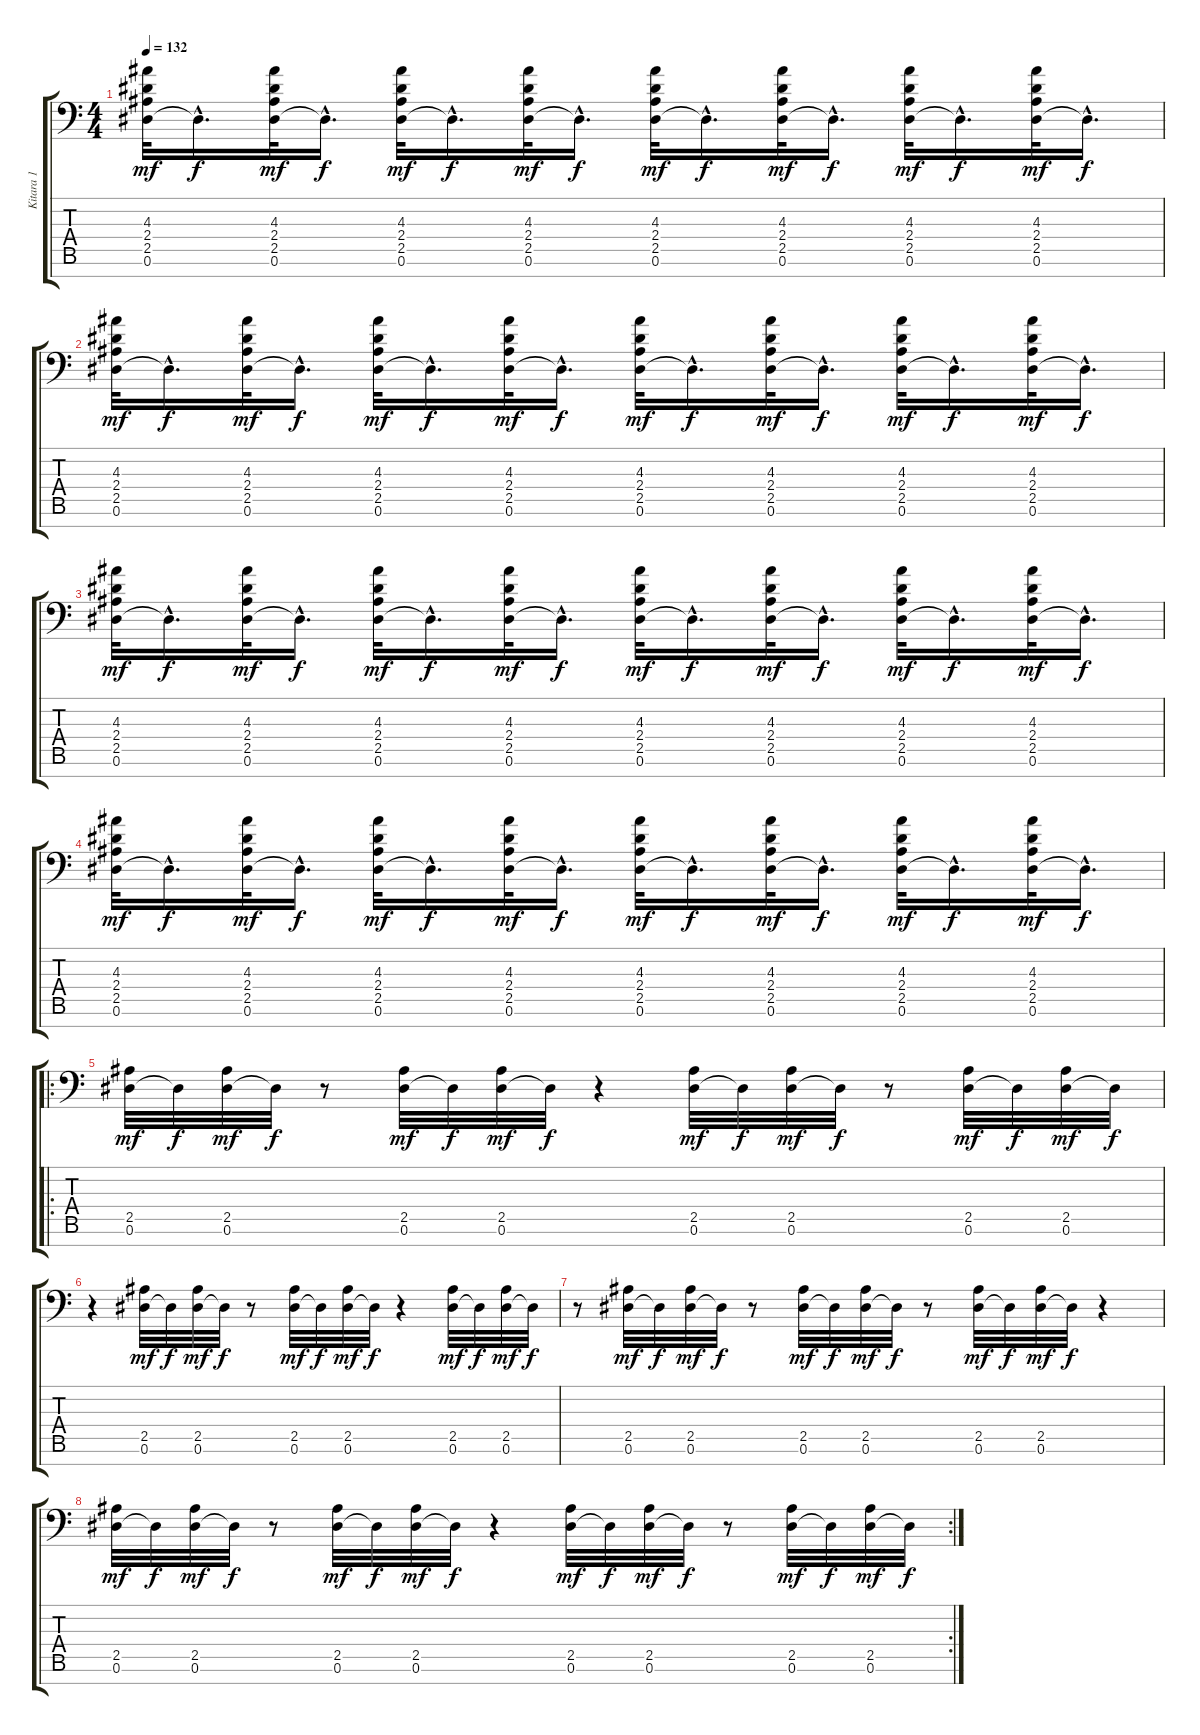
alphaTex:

\track ("Kitara 1" "Kitara 1") {instrument distortionguitar}
\staff {score tabs}
\tuning (Eb4 Bb3 Gb3 Db3 Ab2 Eb2 Bb1) {hide}
\ts (4 4)
\tempo 132
\clef f4
\ks c
(4.3 2.4 2.5 0.6).32{dy mf} 0.6{hac t}.16{d dy f} (4.3 2.4 2.5 0.6).32{dy mf} 0.6{hac t}.16{d dy f} (4.3 2.4 2.5 0.6).32{dy mf} 0.6{hac t}.16{d dy f} (4.3 2.4 2.5 0.6).32{dy mf} 0.6{hac t}.16{d dy f} (4.3 2.4 2.5 0.6).32{dy mf} 0.6{hac t}.16{d dy f} (4.3 2.4 2.5 0.6).32{dy mf} 0.6{hac t}.16{d dy f} (4.3 2.4 2.5 0.6).32{dy mf} 0.6{hac t}.16{d dy f} (4.3 2.4 2.5 0.6).32{dy mf} 0.6{hac t}.16{d dy f} |
(4.3 2.4 2.5 0.6).32{dy mf} 0.6{hac t}.16{d dy f} (4.3 2.4 2.5 0.6).32{dy mf} 0.6{hac t}.16{d dy f} (4.3 2.4 2.5 0.6).32{dy mf} 0.6{hac t}.16{d dy f} (4.3 2.4 2.5 0.6).32{dy mf} 0.6{hac t}.16{d dy f} (4.3 2.4 2.5 0.6).32{dy mf} 0.6{hac t}.16{d dy f} (4.3 2.4 2.5 0.6).32{dy mf} 0.6{hac t}.16{d dy f} (4.3 2.4 2.5 0.6).32{dy mf} 0.6{hac t}.16{d dy f} (4.3 2.4 2.5 0.6).32{dy mf} 0.6{hac t}.16{d dy f} |
(4.3 2.4 2.5 0.6).32{dy mf} 0.6{hac t}.16{d dy f} (4.3 2.4 2.5 0.6).32{dy mf} 0.6{hac t}.16{d dy f} (4.3 2.4 2.5 0.6).32{dy mf} 0.6{hac t}.16{d dy f} (4.3 2.4 2.5 0.6).32{dy mf} 0.6{hac t}.16{d dy f} (4.3 2.4 2.5 0.6).32{dy mf} 0.6{hac t}.16{d dy f} (4.3 2.4 2.5 0.6).32{dy mf} 0.6{hac t}.16{d dy f} (4.3 2.4 2.5 0.6).32{dy mf} 0.6{hac t}.16{d dy f} (4.3 2.4 2.5 0.6).32{dy mf} 0.6{hac t}.16{d dy f} |
(4.3 2.4 2.5 0.6).32{dy mf} 0.6{hac t}.16{d dy f} (4.3 2.4 2.5 0.6).32{dy mf} 0.6{hac t}.16{d dy f} (4.3 2.4 2.5 0.6).32{dy mf} 0.6{hac t}.16{d dy f} (4.3 2.4 2.5 0.6).32{dy mf} 0.6{hac t}.16{d dy f} (4.3 2.4 2.5 0.6).32{dy mf} 0.6{hac t}.16{d dy f} (4.3 2.4 2.5 0.6).32{dy mf} 0.6{hac t}.16{d dy f} (4.3 2.4 2.5 0.6).32{dy mf} 0.6{hac t}.16{d dy f} (4.3 2.4 2.5 0.6).32{dy mf} 0.6{hac t}.16{d dy f} |
\ro
(2.5 0.6).32{dy mf} 0.6{t}.32{dy f} (2.5 0.6).32{dy mf} 0.6{t}.32{dy f} r.8 (2.5 0.6).32{dy mf} 0.6{t}.32{dy f} (2.5 0.6).32{dy mf} 0.6{t}.32{dy f} r.4 (2.5 0.6).32{dy mf} 0.6{t}.32{dy f} (2.5 0.6).32{dy mf} 0.6{t}.32{dy f} r.8 (2.5 0.6).32{dy mf} 0.6{t}.32{dy f} (2.5 0.6).32{dy mf} 0.6{t}.32{dy f} |
r.4 (2.5 0.6).32{dy mf} 0.6{t}.32{dy f} (2.5 0.6).32{dy mf} 0.6{t}.32{dy f} r.8 (2.5 0.6).32{dy mf} 0.6{t}.32{dy f} (2.5 0.6).32{dy mf} 0.6{t}.32{dy f} r.4 (2.5 0.6).32{dy mf} 0.6{t}.32{dy f} (2.5 0.6).32{dy mf} 0.6{t}.32{dy f} |
r.8 (2.5 0.6).32{dy mf} 0.6{t}.32{dy f} (2.5 0.6).32{dy mf} 0.6{t}.32{dy f} r.8 (2.5 0.6).32{dy mf} 0.6{t}.32{dy f} (2.5 0.6).32{dy mf} 0.6{t}.32{dy f} r.8 (2.5 0.6).32{dy mf} 0.6{t}.32{dy f} (2.5 0.6).32{dy mf} 0.6{t}.32{dy f} r.4 |
\rc 2
(2.5 0.6).32{dy mf} 0.6{t}.32{dy f} (2.5 0.6).32{dy mf} 0.6{t}.32{dy f} r.8 (2.5 0.6).32{dy mf} 0.6{t}.32{dy f} (2.5 0.6).32{dy mf} 0.6{t}.32{dy f} r.4 (2.5 0.6).32{dy mf} 0.6{t}.32{dy f} (2.5 0.6).32{dy mf} 0.6{t}.32{dy f} r.8 (2.5 0.6).32{dy mf} 0.6{t}.32{dy f} (2.5 0.6).32{dy mf} 0.6{t}.32{dy f}
